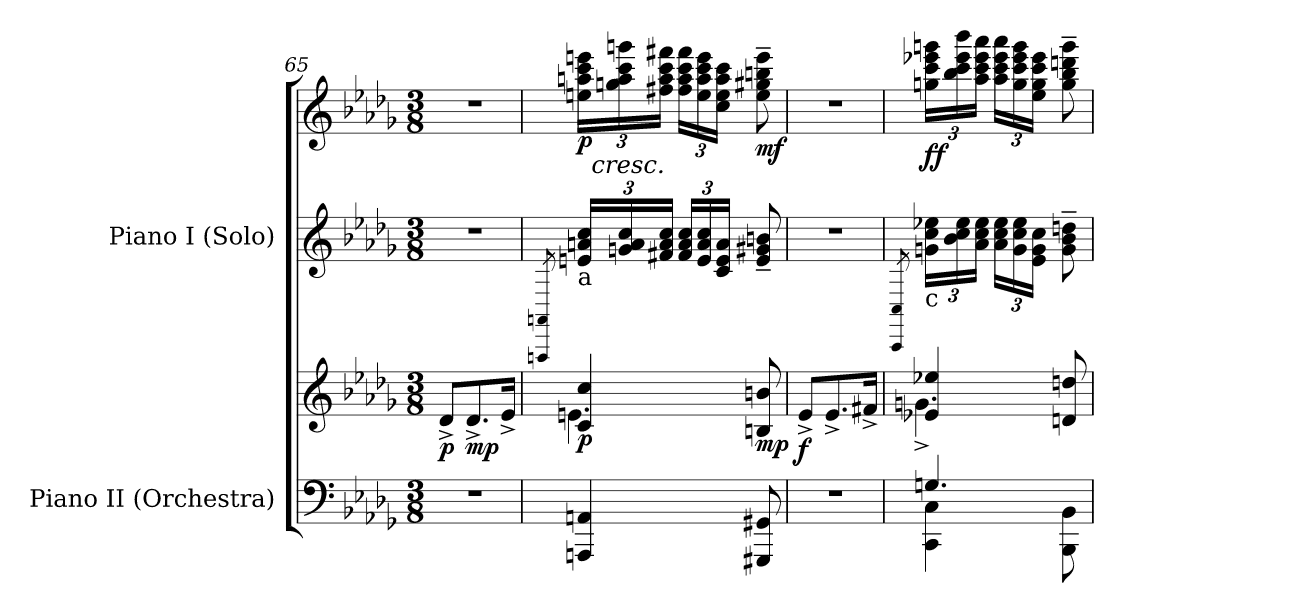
**kern	**kern	**dynam	**kern	**kern	**dynam
*part2	*part2	*part2	*part1	*part1	*part1
*staff4	*staff3	*staff3/4	*staff2	*staff1	*staff1/2
*I"Piano II (Orchestra)	*	*	*I"Piano I (Solo)	*	*
*I'Pno. II (Orch.)	*	*	*I'Pno. I (Solo)	*	*
*clefF4	*clefG2	*	*clefG2	*clefG2	*
*k[b-e-a-d-g-]	*k[b-e-a-d-g-]	*	*k[b-e-a-d-g-]	*k[b-e-a-d-g-]	*
*M3/8	*M3/8	*	*M3/8	*M3/8	*
*MM26	*MM26	*	*MM26	*MM26	*
=65	=65	=65	=65	=65	=65
!	!	!LO:DY:b	!	!	!
4.r	8d-^/L	p	4.r	4.r	.
!	!	!LO:DY:b	!	!	!
.	8.d-^/	mp	.	.	.
.	16e-^/Jk	.	.	.	.
=66	=66	=66	=66	=66	=66
.	.	.	8qAAAn/ 8qAAn/	.	.
*	*^	*	*	*	*
*	*	*	*	*Xbrackettup	*Xbrackettup	*
!	!	!	!	!LO:TX:b:t=a	!	!
!	!	!	!LO:DY:b	!	!	!LO:DY:b
4AAAn/ 4AAn/	4c/ 4cc/	4.en\	p	24en/ 24an/ 24cc/LL	24een\ 24aan\ 24ccc\ 24eeen\LL	p
!	!	!	!	!	!LO:TX:b:i:t=cresc.	!
.	.	.	.	24gn/ 24a/ 24cc/	24ggn\ 24aa\ 24ccc\ 24gggn\	.
.	.	.	.	24f#X/ 24a/ 24cc/JJ	24ff#X\ 24aa\ 24ccc\ 24fff#X\JJ	.
*	*	*	*	*	*MM22	*
.	.	.	.	24f#/ 24a/ 24cc/LL	24ff#\ 24aa\ 24ccc\ 24fff#\LL	.
.	.	.	.	24e/ 24a/ 24cc/	24ee\ 24aa\ 24ccc\ 24eee\	.
.	.	.	.	24c/ 24e/ 24a/JJ	24cc\ 24ee\ 24aa\ 24ccc\JJ	.
*	*	*	*	*	*MM16	*
!	!	!	!LO:DY:b	!	!	!LO:DY:b
8GGG#X/ 8GG#X/	8Bn/ 8bn/	.	mp	8e/~ 8g#X/~ 8bn/~	8ee\~ 8gg#X\~ 8bbn\~ 8eee\~	mf
*	*v	*v	*	*	*	*
=67	=67	=67	=67	=67	=67
*	*	*	*	*MM26	*
!	!	!LO:DY:b	!	!	!
4.r	8e-^/L	f	4.r	4.r	.
.	8.e-^/	.	.	.	.
.	16f#X^/Jk	.	.	.	.
!!LO:PB:g=z
=68	=68	=68	=68	=68	=68
.	.	.	8qCC/ 8qC/	.	.
*^	*^	*	*	*	*
!	!	!	!	!	!LO:TX:b:t=c	!	!
!	!	!	!	!	!	!	!LO:DY:b
4.Gn/	4CC\ 4C\	4e-X/ 4ee-X/	4.gn^\	.	24gn\ 24cc\ 24ee-X\LL	24ggn\ 24ccc\ 24eee-X\ 24gggn\LL	ff
.	.	.	.	.	24b-\ 24cc\ 24ee-\	24bb-\ 24ccc\ 24eee-\ 24bbb-\	.
.	.	.	.	.	24a-\ 24cc\ 24ee-\JJ	24aa-\ 24ccc\ 24eee-\ 24aaa-\JJ	.
.	.	.	.	.	24a-\ 24cc\ 24ee-\LL	24aa-\ 24ccc\ 24eee-\ 24aaa-\LL	.
.	.	.	.	.	24g\ 24cc\ 24ee-\	24gg\ 24ccc\ 24eee-\ 24ggg\	.
.	.	.	.	.	24e-\ 24g\ 24cc\JJ	24ee-\ 24gg\ 24ccc\ 24eee-\JJ	.
*	*	*	*	*	*	*MM22	*
.	8BBB-\ 8BB-\	8dn/ 8ddn/	.	.	8g\~ 8b-\~ 8ddn\~	8gg\~ 8bb-\~ 8dddn\~ 8ggg\~	.
*v	*v	*	*	*	*	*	*
*	*v	*v	*	*	*	*
=	=	=	=	=	=
*-	*-	*-	*-	*-	*-
